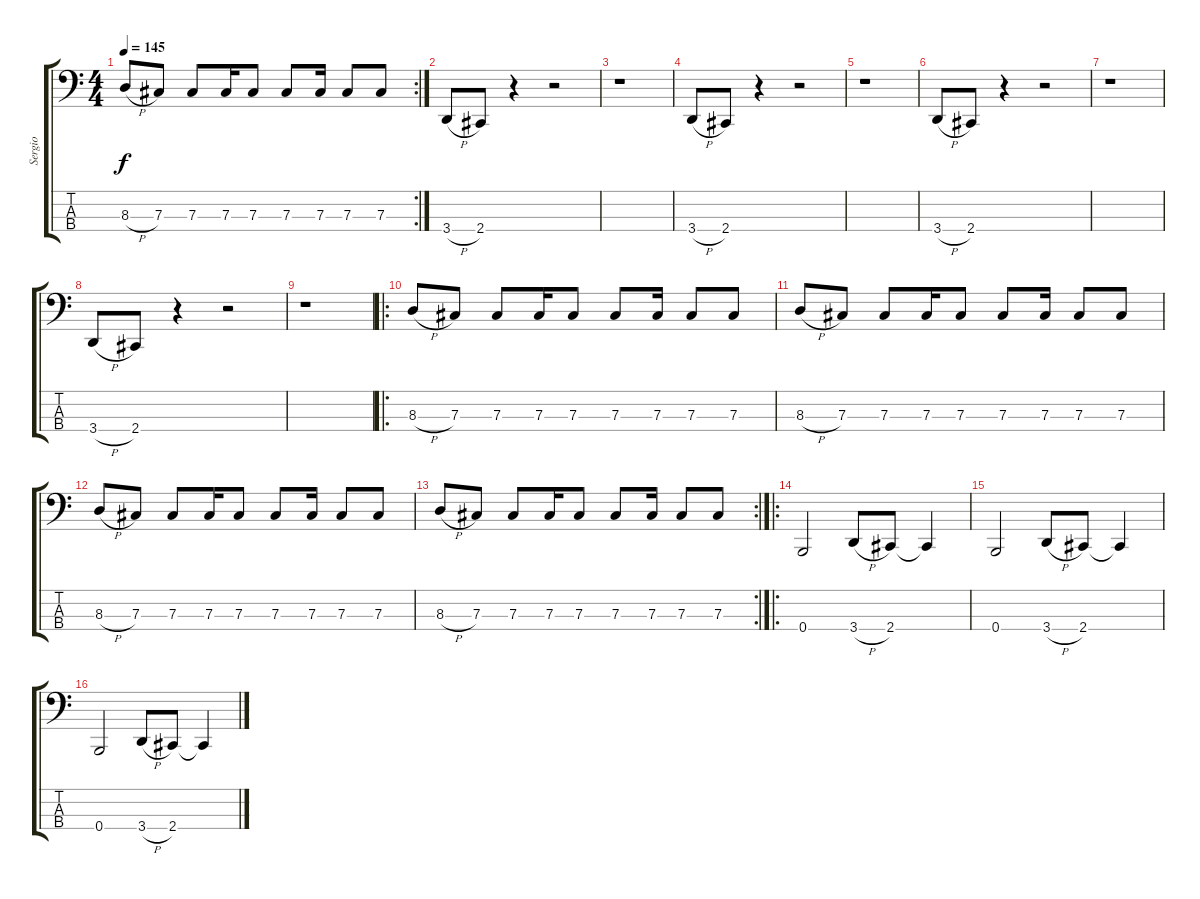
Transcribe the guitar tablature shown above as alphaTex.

\track ("Sergio" "Sergio") {instrument electricbassfinger}
\staff {score tabs}
\tuning (E2 B1 Gb1 B0) {hide}
\rc 2
\ts (4 4)
\tempo 145
\clef f4
\ks c
8.3{h}.8{dy f} 7.3.8 7.3.8 7.3.16 7.3.8 7.3.8 7.3.16 7.3.8 7.3.8 |
3.4{h}.8 2.4.8 r.4 r.2 |
r.1 |
3.4{h}.8 2.4.8 r.4 r.2 |
r.1 |
3.4{h}.8 2.4.8 r.4 r.2 |
r.1 |
3.4{h}.8 2.4.8 r.4 r.2 |
r.1 |
\ro
8.3{h}.8 7.3.8 7.3.8 7.3.16 7.3.8 7.3.8 7.3.16 7.3.8 7.3.8 |
8.3{h}.8 7.3.8 7.3.8 7.3.16 7.3.8 7.3.8 7.3.16 7.3.8 7.3.8 |
8.3{h}.8 7.3.8 7.3.8 7.3.16 7.3.8 7.3.8 7.3.16 7.3.8 7.3.8 |
\rc 2
8.3{h}.8 7.3.8 7.3.8 7.3.16 7.3.8 7.3.8 7.3.16 7.3.8 7.3.8 |
\ro
0.4.2 3.4{h}.8 2.4.8 2.4{t}.4 |
0.4.2 3.4{h}.8 2.4.8 2.4{t}.4 |
0.4.2 3.4{h}.8 2.4.8 2.4{t}.4
